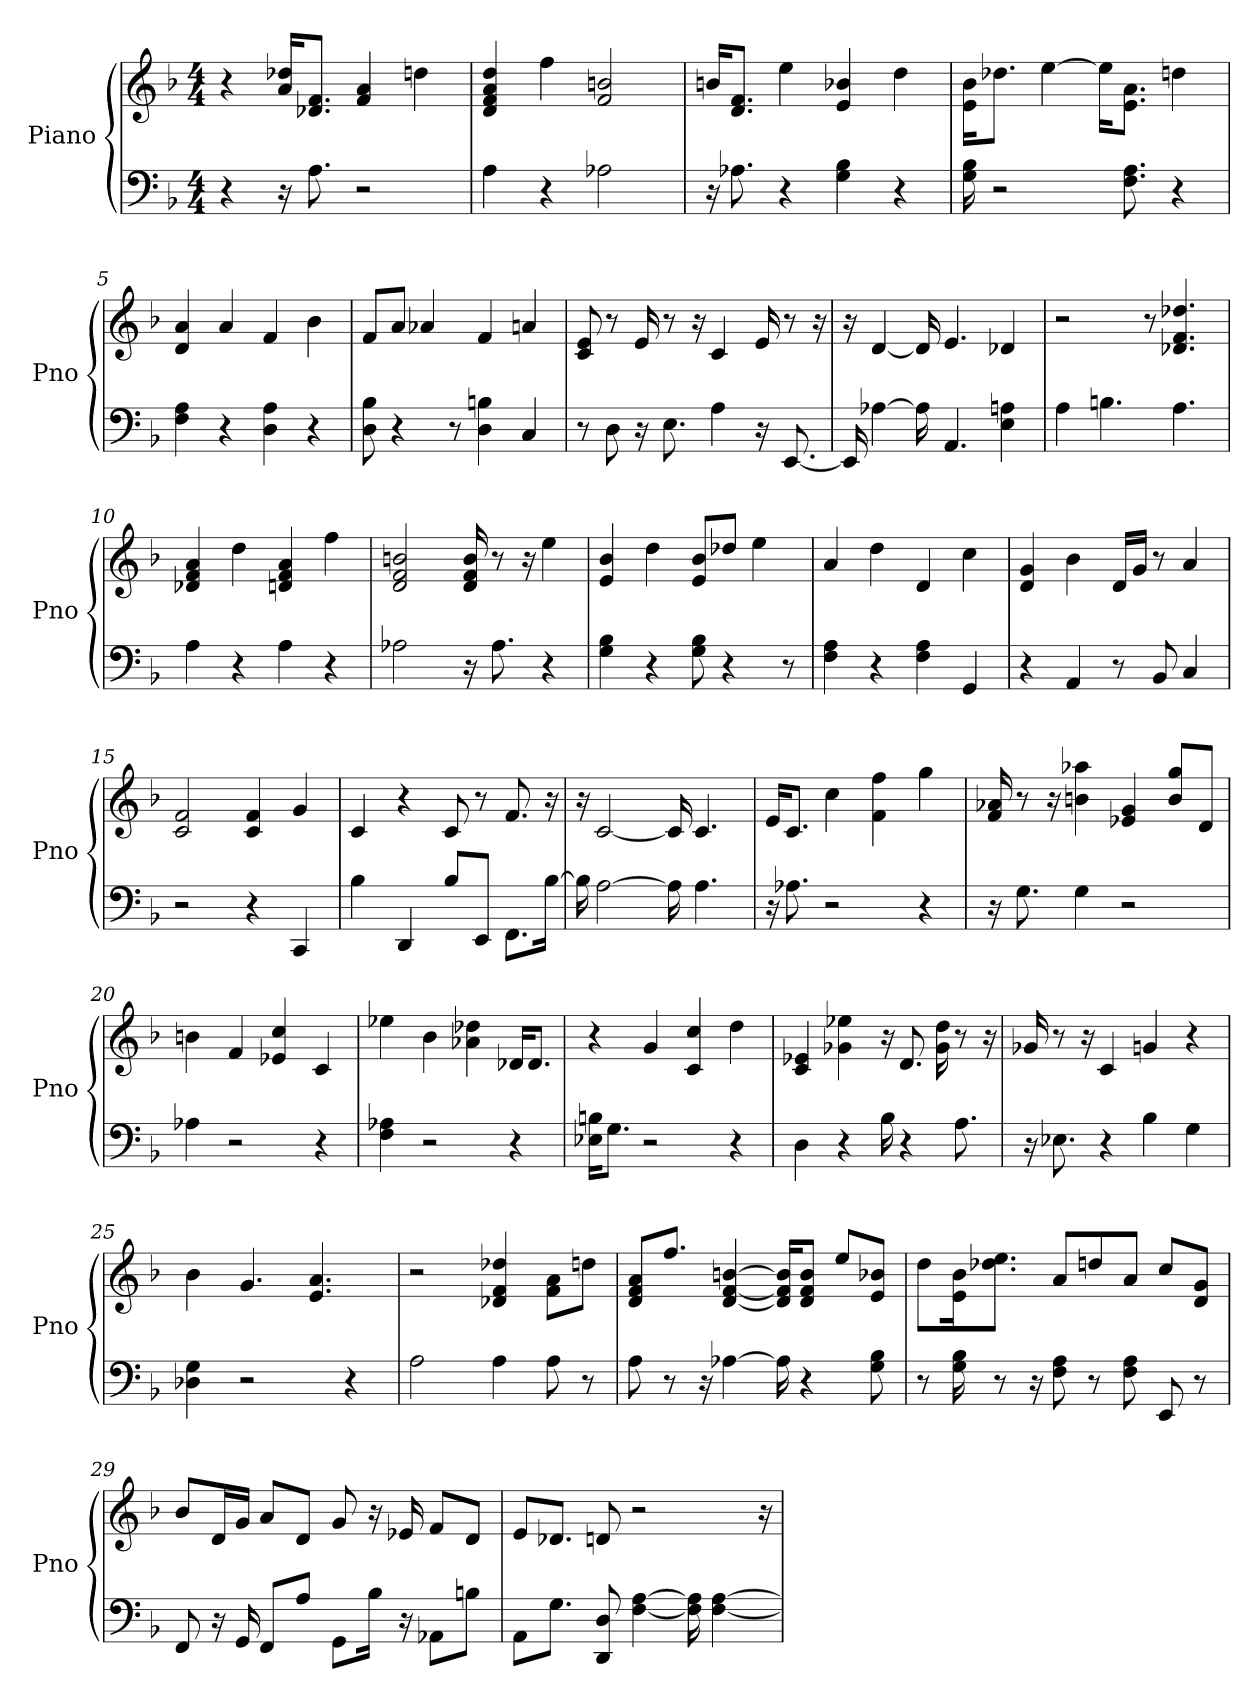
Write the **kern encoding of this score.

**kern	**kern
*part1	*part1
*staff2	*staff1
*I"Piano	*
*I'Pno	*
*clefF4	*clefG2
*k[b-]	*k[b-]
*F:	*F:
*M4/4	*M4/4
*MM133	*MM133
=1	=1
4r	4r
16r	16dd-/ 16a/KL
8.A	8.d-/ 8.f/J
2r	4a 4f
.	4dd
=2	=2
4A	4a 4d 4dd 4f
4r	4ff
2A-	2b 2f
=3	=3
16r	16b/KL
8.A-	8.d/ 8.f/J
4r	4ee
4B- 4G	4b- 4e
4r	4dd
=4	=4
16B- 16G	16b-\ 16e\KL
2r	8.dd-\J
.	[4ee
.	16ee\KL]
8.F 8.A	8.e\ 8.a\J
4r	4dd
=5	=5
4F 4A	4d 4a
4r	4a
4A 4D	4f
4r	4b-
=6	=6
8B- 8D	8f/L
4r	8a/J
.	4a-
8r	.
4B 4D	4f
4C	4a
=7	=7
8r	8c 8e
8D	8r
16r	16e
8.E	8r
.	16r
4A	4c
16r	16e
[8.EE	8r
.	16r
=8	=8
16EE]	16r
[4A-	[4d
16A-]	16d]
4.AA	4.e
4E 4A	4d-
=9	=9
4A	2r
4.B	.
.	8r
4.A	4.d- 4.f 4.dd-
=10	=10
4A	4d- 4f 4a
4r	4dd
4A	4a 4d 4f
4r	4ff
=11	=11
2A-	2b 2f 2d
16r	16f 16b 16d
8.A-	8r
.	16r
4r	4ee
=12	=12
4G 4B-	4b- 4e
4r	4dd
8B- 8G	8e/ 8b-/L
4r	8dd-/J
.	4ee
8r	.
=13	=13
4A 4F	4a
4r	4dd
4F 4A	4d
4GG	4cc
=14	=14
4r	4d 4g
4AA	4b-
8r	16d/LL
.	16g/JJ
8BB-	8r
4C	4a
=15	=15
2r	2f 2c
4r	4f 4c
4CC	4g
=16	=16
4B-	4c
4DD	4r
8B-/L	8c
8EE/J	8r
8.FF\L	8.f
[16B-\Jk	16r
=17	=17
16B-]	16r
[2A	[2c
16A]	16c]
4.A	4.c
=18	=18
16r	16e/KL
8.A-	8.c/J
2r	4cc
.	4f 4ff
4r	4gg
=19	=19
16r	16f 16a-
8.G	8r
.	16r
4G	4b 4aa-
2r	4g 4e-
.	8b/ 8gg/L
.	8d/J
=20	=20
4A-	4b
2r	4f
.	4cc 4e-
4r	4c
=21	=21
4F 4A-	4ee-
2r	4b-
.	4a- 4dd-
4r	16d-/KL
.	8.d-/J
=22	=22
16B\ 16E-\KL	4r
8.G\J	.
2r	4g
.	4c 4cc
4r	4dd
=23	=23
4D	4e- 4c
4r	4ee- 4g-
16B-	16r
4r	8.d
.	16dd 16g-
8.A	8r
.	16r
=24	=24
16r	16g-
8.E-	8r
.	16r
4r	4c
4B-	4g
4G	4r
=25	=25
4G 4D-	4b-
2r	4.g
.	4.e 4.a
4r	.
=26	=26
2A	2r
4A	4dd- 4d- 4f
8A	8a\ 8f\L
8r	8dd\J
=27	=27
8A	8d/ 8f/ 8a/L
8r	8.ff/J
16r	.
[4A-	[4f [4b [4d
16A-]	16f]/ 16b]/ 16d]/KL
4r	8b/ 8f/ 8d/J
.	8ee/L
8B- 8G	8b-/ 8e/J
=28	=28
8r	8dd\L
16G 16B-	16b-\ 16e\K
8r	8.dd-\ 8.ee\J
16r	.
8F 8A	8a/L
8r	8dd/
8F 8A	8a/J
8EE	8cc/L
8r	8d/ 8g/J
=29	=29
8FF	8b-/L
16r	16d/L
16GG	16g/JJ
8FF/L	8a/L
8A/J	8d/J
8GG\L	8g
16B-\Jk	16r
16r	16e-
8AA-\L	8f/L
8B\J	8d/J
=30	=30
8AA\L	8e/L
8.G\J	8.d-/J
8D 8DD	8d
[4F [4A	2r
16F] 16A]	.
[4F [4A	.
.	16r
=	=
*-	*-
